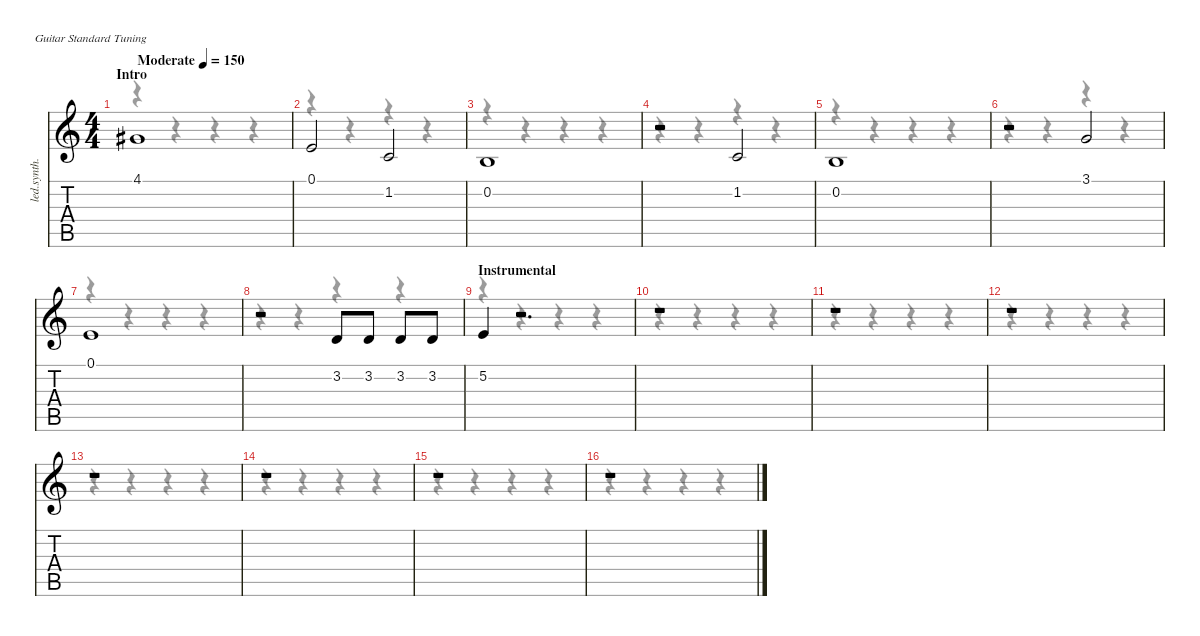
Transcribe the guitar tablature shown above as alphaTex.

\defaultSystemsLayout 4
\hideDynamics
\bracketExtendMode nobrackets
\otherSystemsTrackNameOrientation horizontal
\track ("Vocal" "led.synth.") {instrument lead6voice}
\staff {score tabs}
\tuning (E4 B3 G3 D3 A2 E2)
\voice
\ts (4 4)
\beaming (8 2 2 2 2)
\section ("" "Intro")
\tempo (150 "Moderate")
\clef g2
\ks c
4.1{acc #}.1{dy f instrument lead6voice beam Up} |
0.1.2{beam Up} 1.2.2{beam Up} |
0.2.1{beam Up} |
r.2{beam Up} 1.2.2{beam Up} |
0.2.1{beam Up} |
r.2{beam Up} 3.1.2{beam Up} |
0.1.1{beam Up} |
r.2{beam Up} 3.2.8{beam Up} 3.2.8{beam Up} 3.2.8{beam Up} 3.2.8{beam Up} |
\section ("" "Instrumental")
5.2.4{beam Up} r.2{d beam Up} |
r.1{beam Up} |
r.1{beam Up} |
r.1{beam Up} |
r.1{beam Up} |
r.1{beam Up} |
r.1{beam Up} |
r.1{beam Up}
\voice
\clef g2
\ottava regular
\simile none
\ks c
r.4{dy mf beam Down} r.4{beam Down} r.4{beam Down} r.4{beam Down} |
r.4{beam Down} r.4{beam Down} r.4{beam Down} r.4{beam Down} |
r.4{beam Down} r.4{beam Down} r.4{beam Down} r.4{beam Down} |
r.4{beam Down} r.4{beam Down} r.4{beam Down} r.4{beam Down} |
r.4{beam Down} r.4{beam Down} r.4{beam Down} r.4{beam Down} |
r.4{beam Down} r.4{beam Down} r.4{beam Down} r.4{beam Down} |
r.4{beam Down} r.4{beam Down} r.4{beam Down} r.4{beam Down} |
r.4{beam Down} r.4{beam Down} r.4{beam Down} r.4{beam Down} |
r.4{beam Down} r.4{beam Down} r.4{beam Down} r.4{beam Down} |
r.4{beam Down} r.4{beam Down} r.4{beam Down} r.4{beam Down} |
r.4{beam Down} r.4{beam Down} r.4{beam Down} r.4{beam Down} |
r.4{beam Down} r.4{beam Down} r.4{beam Down} r.4{beam Down} |
r.4{beam Down} r.4{beam Down} r.4{beam Down} r.4{beam Down} |
r.4{beam Down} r.4{beam Down} r.4{beam Down} r.4{beam Down} |
r.4{beam Down} r.4{beam Down} r.4{beam Down} r.4{beam Down} |
r.4{beam Down} r.4{beam Down} r.4{beam Down} r.4{beam Down}
